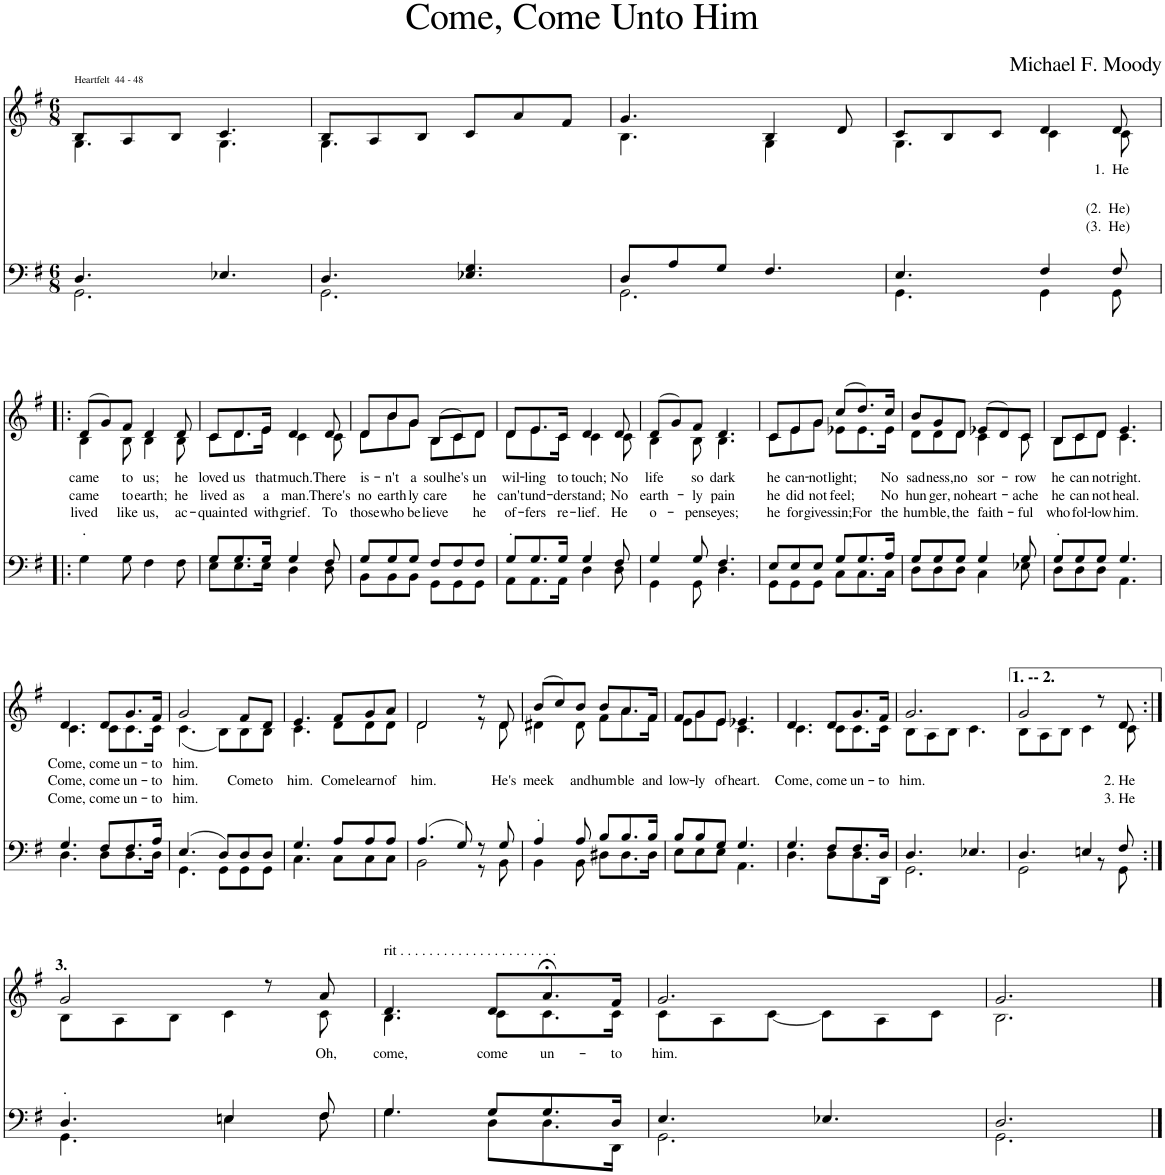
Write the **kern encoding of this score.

**kern	**kern	**text	**text	**text	**text
*part1	*part1	*part1	*part1	*part1	*part1
*staff2	*staff1	*staff1	*staff1	*staff1	*staff1
*I"Piano	*	*	*	*	*
*I'Pno	*	*	*	*	*
*clefF4	*clefG2	*	*	*	*
*k[f#]	*k[f#]	*	*	*	*
*M6/8	*M6/8	*	*	*	*
=1	=1	=1	=1	=1	=1
*^	*^	*	*	*	*
!	!	!LO:TX:a:t=Heartfelt  44 - 48	!	!	!	!	!
4.D/	2.GG\	8B/L	4.G\	.	.	.	.
.	.	8A/	.	.	.	.	.
.	.	8B/J	.	.	.	.	.
4.E-X/	.	4.c/	4.G\	.	.	.	.
=2	=2	=2	=2	=2	=2	=2	=2
4.D/	2.GG\	8B/L	4.G\	.	.	.	.
.	.	8A/	.	.	.	.	.
.	.	8B/J	.	.	.	.	.
4.E-X/ 4.G/	.	8c/L	4.ryy	.	.	.	.
.	.	8a/	.	.	.	.	.
.	.	8f#/J	.	.	.	.	.
=3	=3	=3	=3	=3	=3	=3	=3
8D/L	2.GG\	4.g/	4.B\	.	.	.	.
8A/	.	.	.	.	.	.	.
8G/J	.	.	.	.	.	.	.
4.F#/	.	4B/	4G\	.	.	.	.
.	.	8d/	8ryy	.	.	.	.
=4	=4	=4	=4	=4	=4	=4	=4
4.E/	4.GG\	8c/L	4.G\	.	.	.	.
.	.	8B/	.	.	.	.	.
.	.	8c/J	.	.	.	.	.
4F#/	4GG\	4d/	4c\	.	.	.	.
!	!	!	!	!LO:LY:b	!	!LO:LY:b	!
!	!	!	!	!	!LO:LY:b	!	!
8F#/	8GG\	8d/	8c\	.	(2. He)	(3. He)	.
!!LO:LB:g=z	!!
=5!|:	=5!|:	=5!|:	=5!|:	=5!|:	=5!|:	=5!|:	=5!|:
!	!	!	!	!LO:LY:b	!	!LO:LY:b	!LO:LY:b
!	!	!	!	!	!LO:LY:b	!	!
*v	*v	*	*	*	*	*	*
4G\	(8d/L	4B\	.	came	lived	.
.	8g/)	.	.	.	.	.
!	!	!	!LO:LY:b	!	!LO:LY:b	!
!	!	!	!	!LO:LY:b	!	!
8G\	8f#/J	8B\	.	to	like	.
!	!	!	!LO:LY:b	!	!LO:LY:b	!
!	!	!	!	!LO:LY:b	!	!
4F#\	4d/	4B\	.	earth;	us,	.
!	!	!	!LO:LY:b	!	!LO:LY:b	!
!	!	!	!	!LO:LY:b	!	!
8F#\	8d/	8B\	.	he	ac-	.
=6	=6	=6	=6	=6	=6	=6
*^	*	*	*	*	*	*
!	!	!	!	!LO:LY:b	!	!LO:LY:b	!
!	!	!	!	!	!LO:LY:b	!	!
8G/L	8E\L	8c/L	8c\L	.	lived	-quain	.
!	!	!	!	!LO:LY:b	!	!LO:LY:b	!
!	!	!	!	!	!LO:LY:b	!	!
8.G/	8.E\	8.d/	8.d\	.	as	ted	.
!	!	!	!	!LO:LY:b	!	!LO:LY:b	!
!	!	!	!	!	!LO:LY:b	!	!
16G/Jk	16E\Jk	16e/Jk	16e\Jk	.	a	with	.
!	!	!	!	!LO:LY:b	!	!LO:LY:b	!
!	!	!	!	!	!LO:LY:b	!	!
4G/	4D\	4d/	4c\	.	man.	grief.	.
!	!	!	!	!LO:LY:b	!	!LO:LY:b	!
!	!	!	!	!	!LO:LY:b	!	!
8F#/	8D\	8d/	8c\	.	There's	To	.
=7	=7	=7	=7	=7	=7	=7	=7
!	!	!	!	!LO:LY:b	!	!LO:LY:b	!
!	!	!	!	!	!LO:LY:b	!	!
8G/L	8BB\L	8d/L	8d\L	.	no	those	.
!	!	!	!	!LO:LY:b	!	!LO:LY:b	!
!	!	!	!	!	!LO:LY:b	!	!
8G/	8BB\	8b/	8b\	.	earth-	who	.
!	!	!	!	!LO:LY:b	!	!LO:LY:b	!
!	!	!	!	!	!LO:LY:b	!	!
8G/J	8BB\J	8g/J	8g\J	.	-ly	be-	.
!	!	!	!	!LO:LY:b	!	!LO:LY:b	!
!	!	!	!	!	!LO:LY:b	!	!
8F#/L	8GG\L	(8B/L	8B\L	.	care	-lieve	.
!	!	!	!	!LO:LY:b	!	!	!
8F#/	8GG\	8c/)	8c\	he's	.	.	.
!	!	!	!	!LO:LY:b	!	!LO:LY:b	!
!	!	!	!	!	!LO:LY:b	!	!
8F#/J	8GG\J	8d/J	8d\J	.	he	he	.
=8	=8	=8	=8	=8	=8	=8	=8
!	!	!	!	!LO:LY:b	!	!LO:LY:b	!LO:LY:b
!	!	!	!	!	!LO:LY:b	!	!
8G/L	8AA\L	8d/L	8d\L	.	can't	of-	.
!	!	!	!	!LO:LY:b	!	!LO:LY:b	!
!	!	!	!	!	!LO:LY:b	!	!
8.G/	8.AA\	8.e/	8.e\	.	und-	-fers	.
!	!	!	!	!LO:LY:b	!	!LO:LY:b	!
!	!	!	!	!	!LO:LY:b	!	!
16G/Jk	16AA\Jk	16c/Jk	16c\Jk	.	-der-	re-	.
!	!	!	!	!LO:LY:b	!	!LO:LY:b	!
!	!	!	!	!	!LO:LY:b	!	!
4G/	4D\	4d/	4c\	.	-stand;	-lief.	.
!	!	!	!	!LO:LY:b	!	!LO:LY:b	!
!	!	!	!	!	!LO:LY:b	!	!
8F#/	8D\	8d/	8c\	.	No	He	.
=9	=9	=9	=9	=9	=9	=9	=9
!	!	!	!	!LO:LY:b	!	!LO:LY:b	!
!	!	!	!	!	!LO:LY:b	!	!
4G/	4GG\	(8d/L	4B\	.	earth-	o-	.
.	.	8g/)	.	.	.	.	.
!	!	!	!	!LO:LY:b	!	!LO:LY:b	!
!	!	!	!	!	!LO:LY:b	!	!
8G/	8GG\	8f#/J	8B\	.	-ly	-pens	.
!	!	!	!	!LO:LY:b	!	!LO:LY:b	!
!	!	!	!	!	!LO:LY:b	!	!
4.F#/	4.D\	4.d/	4.B\	.	pain	eyes;	.
=10	=10	=10	=10	=10	=10	=10	=10
!	!	!	!	!LO:LY:b	!	!LO:LY:b	!
!	!	!	!	!	!LO:LY:b	!	!
8E/L	8GG\L	8c/L	8c\L	.	he	he	.
!	!	!	!	!LO:LY:b	!	!LO:LY:b	!
!	!	!	!	!	!LO:LY:b	!	!
8E/	8GG\	8e/	8e\	.	did	for-	.
!	!	!	!	!LO:LY:b	!	!LO:LY:b	!
!	!	!	!	!	!LO:LY:b	!	!
8E/J	8GG\J	8g/J	8g\J	.	not	-gives	.
!	!	!	!	!LO:LY:b	!	!LO:LY:b	!
!	!	!	!	!	!LO:LY:b	!	!
8G/L	8C\L	(8cc/L	8e-X\L	.	feel;	sin;	.
!	!	!	!	!	!	!LO:LY:b	!
8.G/	8.C\	8.dd/)	8.e-\	.	.	For	.
!	!	!	!	!LO:LY:b	!	!LO:LY:b	!
!	!	!	!	!	!LO:LY:b	!	!
16A/Jk	16C\Jk	16cc/Jk	16e-\Jk	.	No	the	.
=11	=11	=11	=11	=11	=11	=11	=11
!	!	!	!	!LO:LY:b	!	!LO:LY:b	!
!	!	!	!	!	!LO:LY:b	!	!
8G/L	8D\L	8b/L	8d\L	.	hun-	hum-	.
!	!	!	!	!LO:LY:b	!	!LO:LY:b	!
!	!	!	!	!	!LO:LY:b	!	!
8G/	8D\	8g/	8d\	.	-ger,	-ble,	.
!	!	!	!	!LO:LY:b	!	!LO:LY:b	!
!	!	!	!	!	!LO:LY:b	!	!
8G/J	8D\J	8d/J	8d\J	.	no	the	.
!	!	!	!	!LO:LY:b	!	!LO:LY:b	!
!	!	!	!	!	!LO:LY:b	!	!
4G/	4C\	(8e-X/L	4c\	.	heart-	faith-	.
.	.	8d/)	.	.	.	.	.
!	!	!	!	!LO:LY:b	!	!LO:LY:b	!
!	!	!	!	!	!LO:LY:b	!	!
8G/	8E-X\	8c/J	8c\	.	-ache	-ful	.
=12	=12	=12	=12	=12	=12	=12	=12
!	!	!	!	!LO:LY:b	!	!LO:LY:b	!LO:LY:b
!	!	!	!	!	!LO:LY:b	!	!
8G/L	8D\L	8B/L	8B\L	.	he	who	.
!	!	!	!	!LO:LY:b	!	!LO:LY:b	!
!	!	!	!	!	!LO:LY:b	!	!
8G/	8D\	8c/	8c\	.	can-	fol-	.
!	!	!	!	!LO:LY:b	!	!LO:LY:b	!
!	!	!	!	!	!LO:LY:b	!	!
8G/J	8D\J	8d/J	8d\J	.	-not	-low	.
!	!	!	!	!LO:LY:b	!	!LO:LY:b	!
!	!	!	!	!	!LO:LY:b	!	!
4.G/	4.AA\	4.e/	4.c\	.	heal.	him.	.
!!LO:LB:g=z	!!
=13	=13	=13	=13	=13	=13	=13	=13
!	!	!	!	!LO:LY:b	!	!LO:LY:b	!
!	!	!	!	!	!LO:LY:b	!	!
4.G/	4.D\	4.d/	4.c\	.	Come,	Come,	.
!	!	!	!	!LO:LY:b	!	!LO:LY:b	!
!	!	!	!	!	!LO:LY:b	!	!
8F#/L	8D\L	8d/L	8c\L	.	come	come	.
!	!	!	!	!LO:LY:b	!	!LO:LY:b	!
!	!	!	!	!	!LO:LY:b	!	!
8.F#/	8.D\	8.g/	8.c\	.	un-	un-	.
!	!	!	!	!LO:LY:b	!	!LO:LY:b	!
!	!	!	!	!	!LO:LY:b	!	!
16A/Jk	16D\Jk	16f#/Jk	16c\Jk	.	-to	-to	.
=14	=14	=14	=14	=14	=14	=14	=14
!	!	!	!	!LO:LY:b	!	!LO:LY:b	!
!	!	!	!	!	!LO:LY:b	!	!
4.E/	4.GG\	2g/	(4.c\	.	him.	him.	.
8D/L	8GG\L	.	8B\L)	.	.	.	.
!	!	!	!	!	!LO:LY:b	!	!
8D/	8GG\	8f#/L	8B\	.	Come	.	.
!	!	!	!	!	!LO:LY:b	!	!
8D/J	8GG\J	8d/J	8B\J	.	to	.	.
=15	=15	=15	=15	=15	=15	=15	=15
!	!	!	!	!	!LO:LY:b	!	!
4.G/	4.C\	4.e/	4.c\	.	him.	.	.
!	!	!	!	!	!LO:LY:b	!	!
8A/L	8C\L	8f#/L	8d\L	.	Come	.	.
!	!	!	!	!	!LO:LY:b	!	!
8A/	8C\	8g/	8d\	.	learn	.	.
!	!	!	!	!	!LO:LY:b	!	!
8A/J	8C\J	8a/J	8d\J	.	of	.	.
=16	=16	=16	=16	=16	=16	=16	=16
!	!	!	!	!	!LO:LY:b	!	!
4.A/	2BB\	2d/	2d\	.	him.	.	.
8G/	.	.	.	.	.	.	.
8r	8r	8r	8r	.	.	.	.
!	!	!	!	!	!LO:LY:b	!	!
8G/	8BB\	8d/	8d\	.	He's	.	.
=17	=17	=17	=17	=17	=17	=17	=17
!	!	!	!	!	!	!	!LO:LY:b
!	!	!	!	!	!LO:LY:b	!	!
4A/	4BB\	(8b/L	4d#X\	.	meek	.	.
.	.	8cc/)	.	.	.	.	.
!	!	!	!	!	!LO:LY:b	!	!
8A/	8BB\	8b/J	8d#\	.	and	.	.
!	!	!	!	!	!LO:LY:b	!	!
8B/L	8D#X\L	8b/L	8f#\L	.	hum-	.	.
!	!	!	!	!	!LO:LY:b	!	!
8.B/	8.D#\	8.a/	8.a\	.	-ble	.	.
!	!	!	!	!	!LO:LY:b	!	!
16B/Jk	16D#\Jk	16f#/Jk	16f#\Jk	.	and	.	.
=18	=18	=18	=18	=18	=18	=18	=18
!	!	!	!	!	!LO:LY:b	!	!
8B/L	8E\L	8f#/L	8e\L	.	low-	.	.
!	!	!	!	!	!LO:LY:b	!	!
8B/	8E\	8g/	8g\	.	-ly	.	.
!	!	!	!	!	!LO:LY:b	!	!
8G/J	8E\J	8e/J	8e\J	.	of	.	.
!	!	!	!	!	!LO:LY:b	!	!
4.G/	4.AA\	4.e-X/	4.c\	.	heart.	.	.
=19	=19	=19	=19	=19	=19	=19	=19
!	!	!	!	!	!LO:LY:b	!	!
4.G/	4.D\	4.d/	4.c\	.	Come,	.	.
!	!	!	!	!	!LO:LY:b	!	!
8F#/L	8D\L	8d/L	8c\L	.	come	.	.
!	!	!	!	!	!LO:LY:b	!	!
8.F#/	8.D\	8.g/	8.c\	.	un-	.	.
!	!	!	!	!	!LO:LY:b	!	!
16D/Jk	16DD\Jk	16f#/Jk	16c\Jk	.	-to	.	.
=20	=20	=20	=20	=20	=20	=20	=20
!	!	!	!	!	!LO:LY:b	!	!
4.D/	2.GG\	2.g/	8B\L	.	him.	.	.
.	.	.	8A\	.	.	.	.
.	.	.	8B\J	.	.	.	.
4.E-X/	.	.	4.c\	.	.	.	.
=21	=21	=21	=21	=21	=21	=21	=21
4.D/	2GG\	2g/	8B\L	.	.	.	.
.	.	.	8A\	.	.	.	.
.	.	.	8B\J	.	.	.	.
4En/	.	.	4c\	.	.	.	.
.	8r	8r	.	.	.	.	.
!	!	!	!	!	!	!LO:LY:b	!
!	!	!	!	!	!LO:LY:b	!	!
8F#/	8GG\	8d/	8c\	.	2. He	3. He	.
!!LO:LB:g=z	!!
=22:|!	=22:|!	=22:|!	=22:|!	=22:|!	=22:|!	=22:|!	=22:|!
!	!	!	!	!	!	!LO:LY:b	!
4.D/	4.GG\	2g/	8B\L	.	.	.	.
.	.	.	8A\	.	.	.	.
.	.	.	8B\J	.	.	.	.
4En/	4E\	.	4c\	.	.	.	.
.	.	8r	.	.	.	.	.
!	!	!	!	!LO:LY:b	!	!	!
8F#/	8F#\	8a/	8c\	Oh,	.	.	.
=23	=23	=23	=23	=23	=23	=23	=23
!	!	!LO:TX:a:t=rit . . . . . . . . . . . . . . . . . . . . . .	!	!	!	!	!
!	!	!	!	!LO:LY:b	!	!	!
4.G/	4.G\	4.d/	4.B\	come,	.	.	.
!	!	!	!	!LO:LY:b	!	!	!
8G/L	8D\L	8d/L	8c\L	come	.	.	.
!	!	!	!	!LO:LY:b	!	!	!
8.G/	8.D\	8.a;</	8.c\	un-	.	.	.
!	!	!	!	!LO:LY:b	!	!	!
16D/Jk	16DD\Jk	16f#/Jk	16c\Jk	-to	.	.	.
=24	=24	=24	=24	=24	=24	=24	=24
!	!	!	!	!LO:LY:b	!	!	!
4.E/	2.GG\	2.g/	8c\L	him.	.	.	.
.	.	.	8A\	.	.	.	.
.	.	.	[8c\J	.	.	.	.
4.E-X/	.	.	8c\L]	.	.	.	.
.	.	.	8A\	.	.	.	.
.	.	.	8c\J	.	.	.	.
=25	=25	=25	=25	=25	=25	=25	=25
2.D/	2.GG\	2.g/	2.B\	.	.	.	.
*v	*v	*	*	*	*	*	*
*	*v	*v	*	*	*	*
==	==	==	==	==	==
*-	*-	*-	*-	*-	*-
